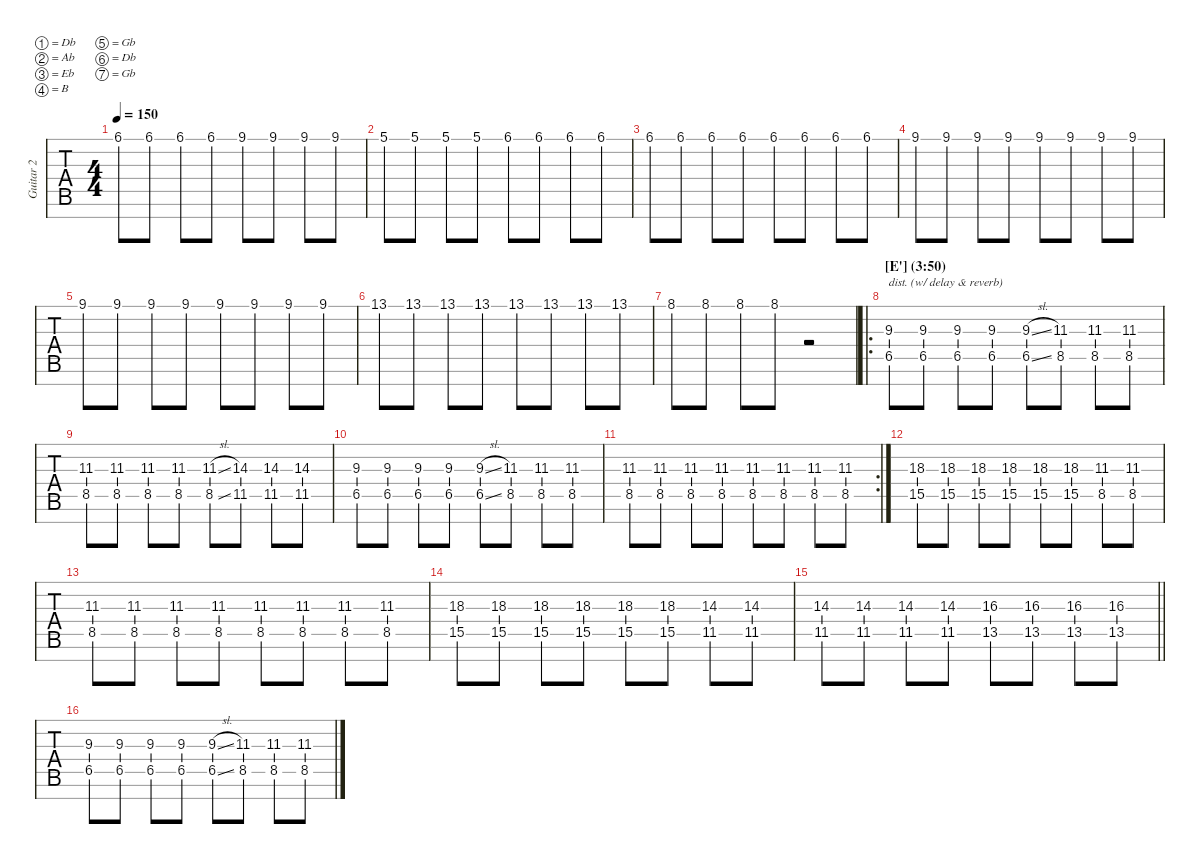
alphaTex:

\defaultSystemsLayout 4
\hideDynamics
\bracketExtendMode nobrackets
\multiTrackTrackNamePolicy allsystems
\firstSystemTrackNameMode fullname
\otherSystemsTrackNameMode fullname
\otherSystemsTrackNameOrientation horizontal
\track ("Guitar 2" "Gtr. 2") {instrument overdrivenguitar}
\staff {tabs}
\tuning (Db4 Ab3 Eb3 B2 Gb2 Db2 Gb1)
\ts (4 4)
\scale
1.00347
\tempo 150
\accidentals auto
\clef g2
\ottava regular
\simile none
\ks c
6.1.8{dy mf} 6.1.8 6.1.8 6.1.8 9.1{acc #}.8 9.1{acc #}.8 9.1{acc #}.8 9.1{acc #}.8 |
\scale
1.00078 5.1{acc #}.8 5.1{acc #}.8 5.1{acc #}.8 5.1{acc #}.8 6.1.8 6.1.8 6.1.8 6.1.8 |
\scale
0.995395 6.1.8 6.1.8 6.1.8 6.1.8 6.1.8 6.1.8 6.1.8 6.1.8 |
\scale
0.998803 9.1{acc #}.8 9.1{acc #}.8 9.1{acc #}.8 9.1{acc #}.8 9.1{acc #}.8 9.1{acc #}.8 9.1{acc #}.8 9.1{acc #}.8 |
\scale
1.00217 9.1{acc #}.8 9.1{acc #}.8 9.1{acc #}.8 9.1{acc #}.8 9.1{acc #}.8 9.1{acc #}.8 9.1{acc #}.8 9.1{acc #}.8 |
\scale
1.00397 13.1.8 13.1.8 13.1.8 13.1.8 13.1.8 13.1.8 13.1.8 13.1.8 |
\scale
0.995065 8.1.8 8.1.8 8.1.8 8.1.8 r.2 |
\ro
\section ("" "[E'] (3:50)")
\scale
0.9986 (9.3 6.5).8{txt "dist. (w/ delay & reverb)" instrument overdrivenguitar} (9.3 6.5).8 (9.3 6.5).8 (9.3 6.5).8 (9.3{sl} 6.5{sl}).8 (11.3 8.5).8 (11.3 8.5).8 (11.3 8.5).8 |
\scale
1.00202 (11.3 8.5).8 (11.3 8.5).8 (11.3 8.5).8 (11.3 8.5).8 (11.3{sl} 8.5{sl}).8 (14.3 11.5).8 (14.3 11.5).8 (14.3 11.5).8 |
\scale
1.00401 (9.3 6.5).8 (9.3 6.5).8 (9.3 6.5).8 (9.3 6.5).8 (9.3{sl} 6.5{sl}).8 (11.3 8.5).8 (11.3 8.5).8 (11.3 8.5).8 |
\rc 2
\scale
0.995369 (11.3 8.5).8 (11.3 8.5).8 (11.3 8.5).8 (11.3 8.5).8 (11.3 8.5).8 (11.3 8.5).8 (11.3 8.5).8 (11.3 8.5).8 |
\scale
0.999343 (18.3 15.5).8 (18.3 15.5).8 (18.3 15.5).8 (18.3 15.5).8 (18.3 15.5).8 (18.3 15.5).8 (11.3 8.5).8 (11.3 8.5).8 |
\scale
1.00387 (11.3 8.5).8 (11.3 8.5).8 (11.3 8.5).8 (11.3 8.5).8 (11.3 8.5).8 (11.3 8.5).8 (11.3 8.5).8 (11.3 8.5).8 |
\scale
1.00013 (18.3 15.5).8 (18.3 15.5).8 (18.3 15.5).8 (18.3 15.5).8 (18.3 15.5).8 (18.3 15.5).8 (14.3 11.5).8 (14.3 11.5).8 |
\scale
0.996657
\barLineRight lightlight
(14.3 11.5).8 (14.3 11.5).8 (14.3 11.5).8 (14.3 11.5).8 (16.3 13.5).8 (16.3 13.5).8 (16.3 13.5).8 (16.3 13.5).8 |
\scale
1.00176 (9.3 6.5).8 (9.3 6.5).8 (9.3 6.5).8 (9.3 6.5).8 (9.3{sl} 6.5{sl}).8 (11.3 8.5).8 (11.3 8.5).8 (11.3 8.5).8
